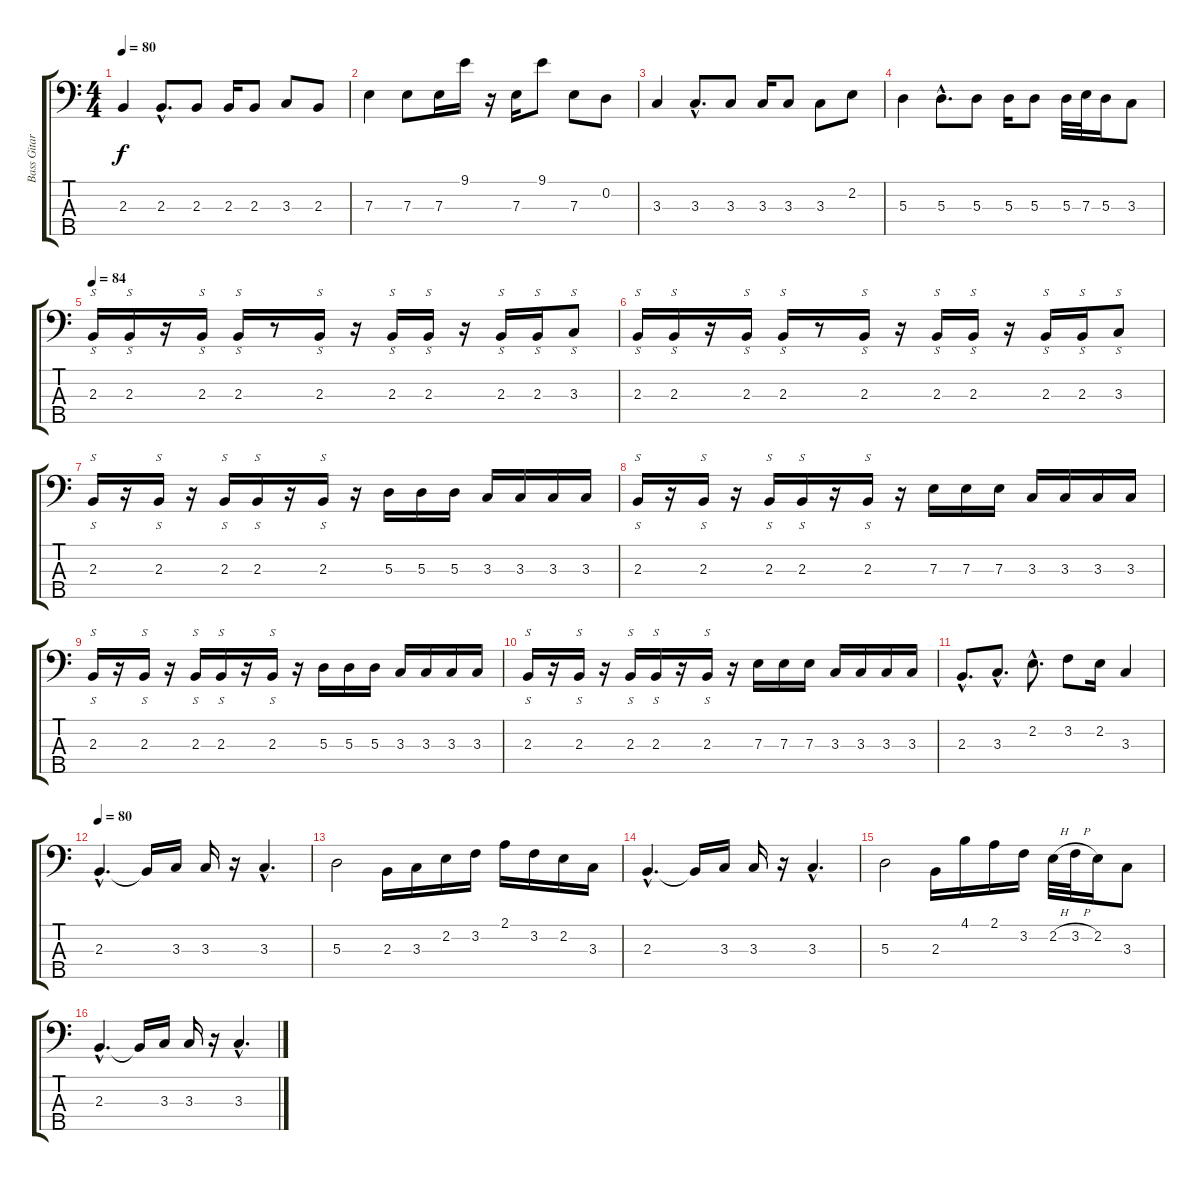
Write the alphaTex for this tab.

\track ("Bass Gitar" "Bass Gitar") {instrument electricbassfinger}
\staff {score tabs}
\tuning (G2 D2 A1 E1 B0) {hide}
\ts (4 4)
\tempo 80
\clef f4
\ks c
2.3.4{dy f} 2.3{hac}.8{d} 2.3.8 2.3.16 2.3.8 3.3.8 2.3.8 |
7.3.4 7.3.8 7.3.16{instrument slapbass2} 9.1.16 r.16 7.3.16 9.1.8 7.3.8{instrument electricbassfinger} 0.2.8 |
3.3.4 3.3{hac}.8{d} 3.3.8 3.3.16 3.3.8 3.3.8 2.2.8 |
5.3.4 5.3{hac}.8{d} 5.3.8 5.3.16 5.3.8 5.3.32 7.3.32 5.3.16 3.3.8 |
\tempo 84
2.3.16{s instrument slapbass1} 2.3.16{s} r.16 2.3.16{s} 2.3.16{s} r.8 2.3.16{s} r.16 2.3.16{s} 2.3.16{s} r.16 2.3.16{s} 2.3.16{s} 3.3.8{s} |
2.3.16{s} 2.3.16{s} r.16 2.3.16{s} 2.3.16{s} r.8 2.3.16{s} r.16 2.3.16{s} 2.3.16{s} r.16 2.3.16{s} 2.3.16{s} 3.3.8{s} |
2.3.16{s} r.16 2.3.16{s} r.16 2.3.16{s} 2.3.16{s} r.16 2.3.16{s} r.16{instrument electricbassfinger} 5.3.16 5.3.16 5.3.16 3.3.16 3.3.16 3.3.16 3.3.16 |
2.3.16{s instrument slapbass1} r.16 2.3.16{s} r.16 2.3.16{s} 2.3.16{s} r.16 2.3.16{s} r.16{instrument electricbassfinger} 7.3.16 7.3.16 7.3.16 3.3.16 3.3.16 3.3.16 3.3.16 |
2.3.16{s instrument slapbass1} r.16 2.3.16{s} r.16 2.3.16{s} 2.3.16{s} r.16 2.3.16{s} r.16{instrument electricbassfinger} 5.3.16 5.3.16 5.3.16 3.3.16 3.3.16 3.3.16 3.3.16 |
2.3.16{s instrument slapbass1} r.16 2.3.16{s} r.16 2.3.16{s} 2.3.16{s} r.16 2.3.16{s} r.16 7.3.16{instrument electricbassfinger} 7.3.16 7.3.16 3.3.16 3.3.16 3.3.16 3.3.16 |
2.3{hac}.8{d} 3.3{hac}.8{d} 2.2{hac}.8{d} 3.2.8 2.2.16 3.3.4 |
\tempo 80
2.3{hac}.4{d} 2.3{t}.16 3.3.16{instrument slapbass1} 3.3.16 r.16 3.3{hac}.4{d} |
5.3.2{instrument electricbassfinger} 2.3.16 3.3.16 2.2.16 3.2.16 2.1.16 3.2.16 2.2.16 3.3.16 |
2.3{hac}.4{d} 2.3{t}.16 3.3.16{instrument slapbass1} 3.3.16 r.16 3.3{hac}.4{d} |
5.3.2{instrument electricbassfinger} 2.3.16 4.1.16 2.1.16 3.2.16 2.2{h}.32 3.2{h}.32 2.2.16 3.3.8 |
2.3{hac}.4{d} 2.3{t}.16 3.3.16{instrument slapbass1} 3.3.16 r.16 3.3{hac}.4{d}
